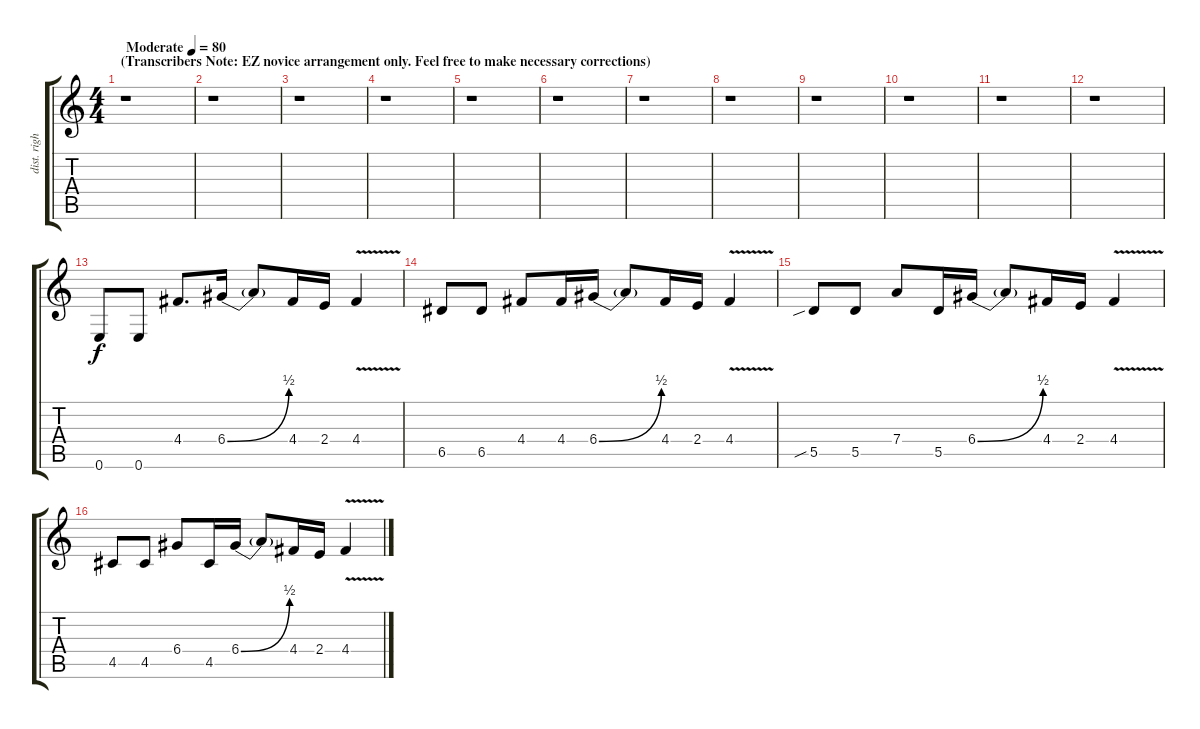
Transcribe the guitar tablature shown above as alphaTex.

\track ("dist. right" "dist. righ") {instrument overdrivenguitar}
\staff {score tabs}
\tuning (E4 B3 G3 D3 A2 E2) {hide}
\ts (4 4)
\section ("" "(Transcribers Note: EZ novice arrangement only. Feel free to make necessary corrections)")
\tempo (80 "Moderate")
\clef g2
\ks c
r.1{dy f instrument overdrivenguitar} |
r.1 |
r.1 |
r.1 |
r.1 |
r.1 |
r.1 |
r.1 |
r.1 |
r.1 |
r.1 |
r.1 |
0.6.8 0.6.8 4.4.8{d} 6.4{be (bend 0 0 60 2)}.16 6.4{t}.8 4.4.16 2.4.16 4.4{v}.4 |
6.5.8 6.5.8 4.4.8 4.4.16 6.4{be (bend 0 0 60 2)}.16 6.4{t}.8 4.4.16 2.4.16 4.4{v}.4 |
5.5{sib}.8 5.5.8 7.4.8 5.5.16 6.4{be (bend 0 0 60 2)}.16 6.4{t}.8 4.4.16 2.4.16 4.4{v}.4 |
4.5.8 4.5.8 6.4.8 4.5.16 6.4{be (bend 0 0 60 2)}.16 6.4{t}.8 4.4.16 2.4.16 4.4{v}.4
